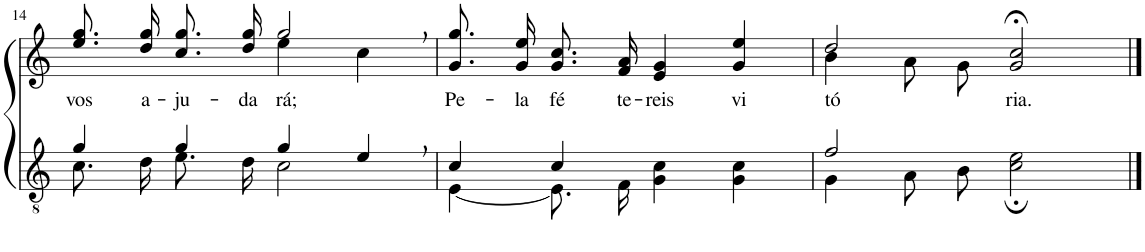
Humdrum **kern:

**kern	**kern	**text
*part2	*part1	*part1
*staff2	*staff1	*staff1
*I"Parte III e IV	*I"Parte I e II	*
!!LO:PB:g=z
*clefGv2	*clefG2	*
*Trd4c7	*Trd4c7	*
*k[]	*k[]	*
*M4/4	*M4/4	*
=14	=14	=14
*^	*	*
!	!	!	!LO:LY:b
*	*	*^	*
4g/	8.c\L	8.ee\ 8.gg\L	2ryy	vos
!	!	!	!	!LO:LY:b
.	16d\Jk	16dd\ 16gg\Jk	.	a-
!	!	!	!	!LO:LY:b
4g/	8.e\L	8.cc\ 8.gg\L	.	-ju-
!	!	!	!	!LO:LY:b
.	16d\Jk	16dd\ 16gg\Jk	.	-da-
!	!	!	!	!LO:LY:b
4g/	2c\	2gg,/	4ee\	-rá;
4e,/	.	.	4cc\	.
=15	=15	=15	=15	=15
!	!	!	!	!LO:LY:b
*	*	*v	*v	*
4c/	[4E\	8.g\ 8.gg\L	Pe-
!	!	!	!LO:LY:b
.	.	16g\ 16ee\Jk	-la
!	!	!	!LO:LY:b
4c/	8.E\L]	8.g/ 8.cc/L	fé
!	!	!	!LO:LY:b
.	16F\Jk	16f/ 16a/Jk	te-
!	!	!	!LO:LY:b
2ryy	4G\ 4c\	4e/ 4g/	-reis
!	!	!	!LO:LY:b
.	4G\ 4c\	4g/ 4ee/	vi-
=16	=16	=16	=16
*	*	*^	*
!	!	!	!	!LO:LY:b
2f/	4G\	2dd/	4b\	-tó-
.	8A\L	.	8a\L	.
.	8B\J	.	8g\J	.
!	!	!	!	!LO:LY:b
2ryy	2c\; 2e\;	2g/;< 2cc/;<	2ryy	-ria.
*v	*v	*	*	*
*	*v	*v	*
==	==	==
*-	*-	*-
